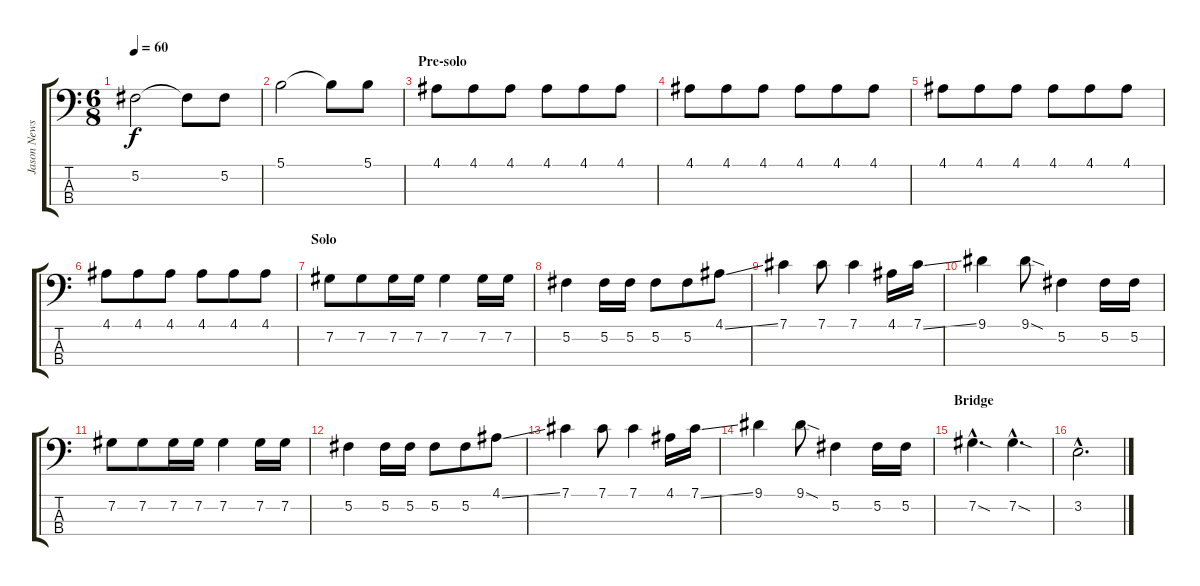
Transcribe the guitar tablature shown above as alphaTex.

\track ("Jason Newsted" "Jason News") {instrument electricbasspick}
\staff {score tabs}
\tuning (Gb2 Db2 Ab1 Eb1) {hide}
\ts (6 8)
\tempo 60
\clef f4
\ks c
5.2.2{dy f} 5.2{t}.8 5.2.8 |
5.1.2 5.1{t}.8 5.1.8 |
\section ("" "Pre-solo")
4.1.8 4.1.8 4.1.8 4.1.8 4.1.8 4.1.8 |
4.1.8 4.1.8 4.1.8 4.1.8 4.1.8 4.1.8 |
4.1.8 4.1.8 4.1.8 4.1.8 4.1.8 4.1.8 |
4.1.8 4.1.8 4.1.8 4.1.8 4.1.8 4.1.8 |
\section ("" "Solo")
7.2.8 7.2.8 7.2.16 7.2.16 7.2.4 7.2.16 7.2.16 |
5.2.4 5.2.16 5.2.16 5.2.8 5.2.8 4.1{ss}.8 |
7.1.4 7.1.8 7.1.4 4.1.16 7.1{ss}.16 |
9.1.4 9.1{sod}.8 5.2.4 5.2.16 5.2.16 |
7.2.8 7.2.8 7.2.16 7.2.16 7.2.4 7.2.16 7.2.16 |
5.2.4 5.2.16 5.2.16 5.2.8 5.2.8 4.1{ss}.8 |
7.1.4 7.1.8 7.1.4 4.1.16 7.1{ss}.16 |
9.1.4 9.1{sod}.8 5.2.4 5.2.16 5.2.16 |
\section ("" "Bridge")
7.2{sod hac}.4{d} 7.2{sod hac}.4{d} |
3.2{hac}.2{d}
